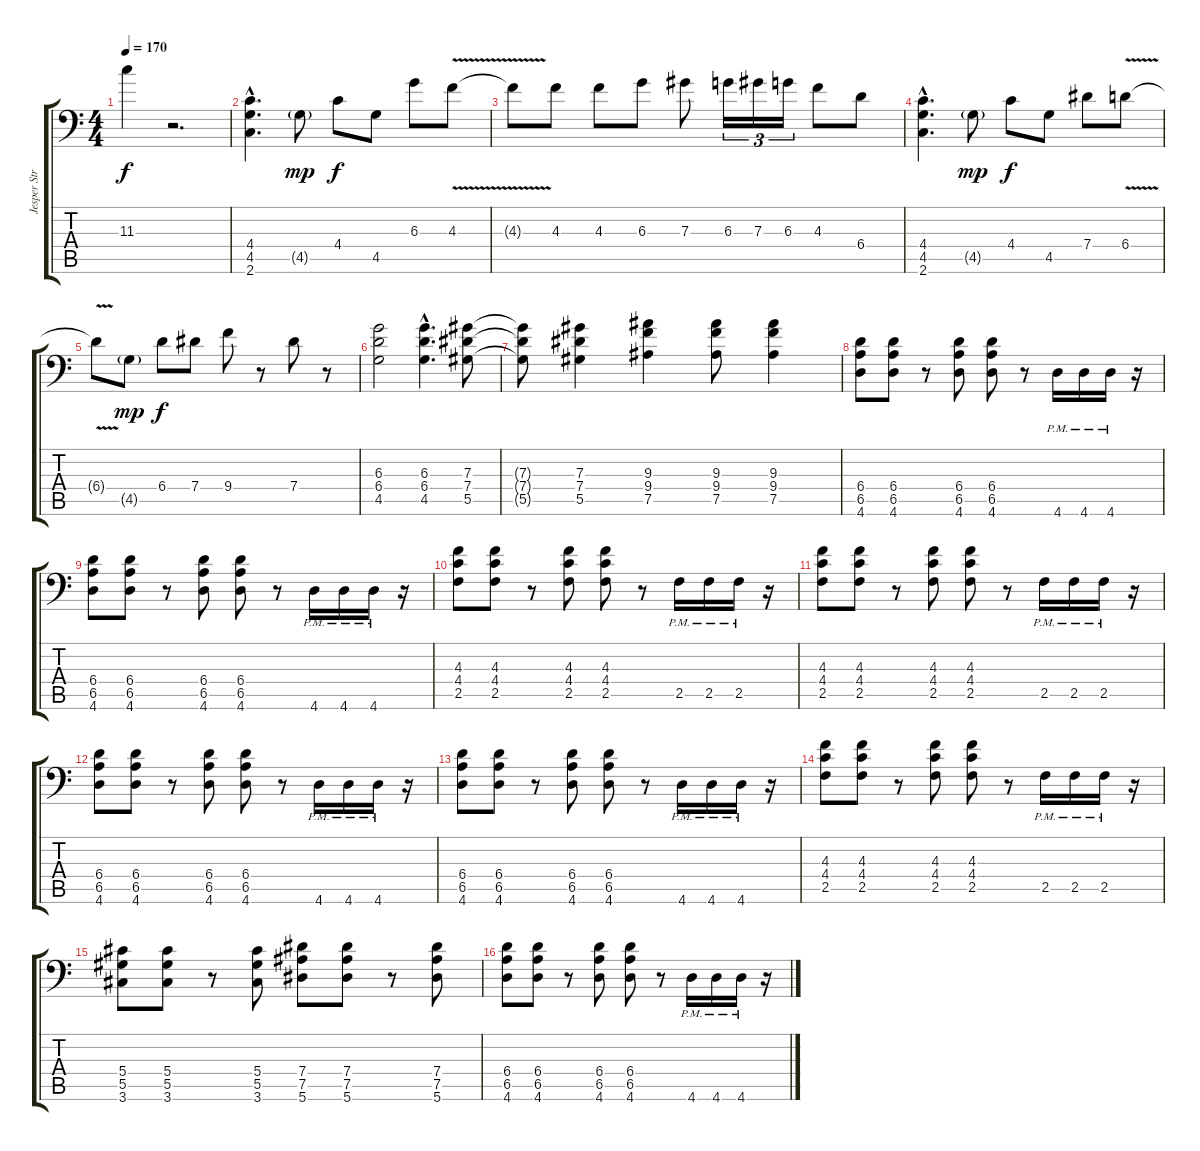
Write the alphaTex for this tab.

\track ("Jesper Strömblad" "Jesper Str") {instrument distortionguitar}
\staff {score tabs}
\tuning (Bb3 F3 Db3 Ab2 Eb2 Bb1) {hide}
\ts (4 4)
\tempo 170
\clef f4
\ks c
11.3{t}.4{dy f} r.2{d} |
(4.4{hac} 4.5{hac} 2.6{hac}).4{d} 4.5{g}.8{dy mp} 4.4.8{dy f} 4.5.8 6.3.8 4.3{v}.8 |
4.3{t}.8 4.3.8 4.3.8 6.3.8 7.3.8 6.3.16{tu (3 2)} 7.3.16{tu (3 2)} 6.3.16{tu (3 2)} 4.3.8 6.4.8 |
(4.4{hac} 4.5{hac} 2.6{hac}).4{d} 4.5{g}.8{dy mp} 4.4.8{dy f} 4.5.8 7.4.8 6.4{v}.8 |
6.4{t}.8 4.5{g}.8{dy mp} 6.4.8{dy f} 7.4.8 9.4.8 r.8 7.4.8 r.8 |
(6.3 6.4 4.5).2{volume 12} (6.3{hac} 6.4{hac} 4.5{hac}).4{d} (7.3 7.4 5.5).8 |
(7.3{t} 7.4{t} 5.5{t}).8 (7.3 7.4 5.5).4 (9.3 9.4 7.5).4 (9.3 9.4 7.5).8 (9.3 9.4 7.5).4 |
(6.4 6.5 4.6).8 (6.4 6.5 4.6).8 r.8 (6.4 6.5 4.6).8 (6.4 6.5 4.6).8 r.8 4.6{pm}.16 4.6{pm}.16 4.6{pm}.16 r.16 |
(6.4 6.5 4.6).8 (6.4 6.5 4.6).8 r.8 (6.4 6.5 4.6).8 (6.4 6.5 4.6).8 r.8 4.6{pm}.16 4.6{pm}.16 4.6{pm}.16 r.16 |
(4.3 4.4 2.5).8 (4.3 4.4 2.5).8 r.8 (4.3 4.4 2.5).8 (4.3 4.4 2.5).8 r.8 2.5{pm}.16 2.5{pm}.16 2.5{pm}.16 r.16 |
(4.3 4.4 2.5).8 (4.3 4.4 2.5).8 r.8 (4.3 4.4 2.5).8 (4.3 4.4 2.5).8 r.8 2.5{pm}.16 2.5{pm}.16 2.5{pm}.16 r.16 |
(6.4 6.5 4.6).8 (6.4 6.5 4.6).8 r.8 (6.4 6.5 4.6).8 (6.4 6.5 4.6).8 r.8 4.6{pm}.16 4.6{pm}.16 4.6{pm}.16 r.16 |
(6.4 6.5 4.6).8 (6.4 6.5 4.6).8 r.8 (6.4 6.5 4.6).8 (6.4 6.5 4.6).8 r.8 4.6{pm}.16 4.6{pm}.16 4.6{pm}.16 r.16 |
(4.3 4.4 2.5).8 (4.3 4.4 2.5).8 r.8 (4.3 4.4 2.5).8 (4.3 4.4 2.5).8 r.8 2.5{pm}.16 2.5{pm}.16 2.5{pm}.16 r.16 |
(5.4 5.5 3.6).8 (5.4 5.5 3.6).8 r.8 (5.4 5.5 3.6).8 (7.4 7.5 5.6).8 (7.4 7.5 5.6).8 r.8 (7.4 7.5 5.6).8 |
(6.4 6.5 4.6).8 (6.4 6.5 4.6).8 r.8 (6.4 6.5 4.6).8 (6.4 6.5 4.6).8 r.8 4.6{pm}.16 4.6{pm}.16 4.6{pm}.16 r.16
